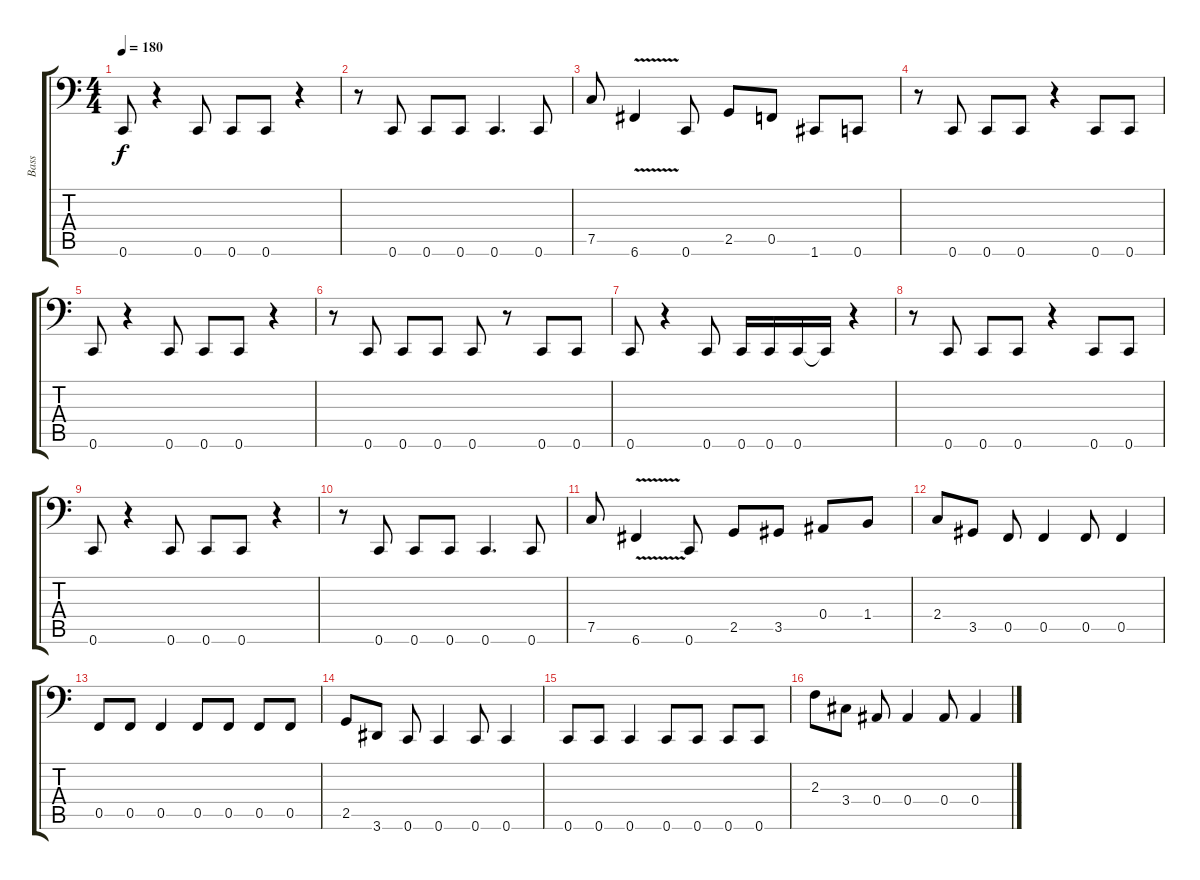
\track ("Bass" "Bass") {instrument electricbassfinger}
\staff {score tabs}
\tuning (C3 G2 Eb2 Bb1 F1 C1) {hide}
\ts (4 4)
\tempo 180
\clef f4
\ks c
0.6.8{dy f} r.4 0.6.8 0.6.8 0.6.8 r.4 |
r.8 0.6.8 0.6.8 0.6.8 0.6.4{d} 0.6.8 |
7.5.8 6.6{v}.4 0.6.8 2.5.8 0.5.8 1.6.8 0.6.8 |
r.8 0.6.8 0.6.8 0.6.8 r.4 0.6.8 0.6.8 |
0.6.8 r.4 0.6.8 0.6.8 0.6.8 r.4 |
r.8 0.6.8 0.6.8 0.6.8 0.6.8 r.8 0.6.8 0.6.8 |
0.6.8 r.4 0.6.8 0.6.16 0.6.16 0.6.16 0.6{t}.16 r.4 |
r.8 0.6.8 0.6.8 0.6.8 r.4 0.6.8 0.6.8 |
0.6.8 r.4 0.6.8 0.6.8 0.6.8 r.4 |
r.8 0.6.8 0.6.8 0.6.8 0.6.4{d} 0.6.8 |
7.5.8 6.6{v}.4 0.6.8 2.5.8 3.5.8 0.4.8 1.4.8 |
2.4.8 3.5.8 0.5.8 0.5.4 0.5.8 0.5.4 |
0.5.8 0.5.8 0.5.4 0.5.8 0.5.8 0.5.8 0.5.8 |
2.5.8 3.6.8 0.6.8 0.6.4 0.6.8 0.6.4 |
0.6.8 0.6.8 0.6.4 0.6.8 0.6.8 0.6.8 0.6.8 |
2.3.8 3.4.8 0.4.8 0.4.4 0.4.8 0.4.4
